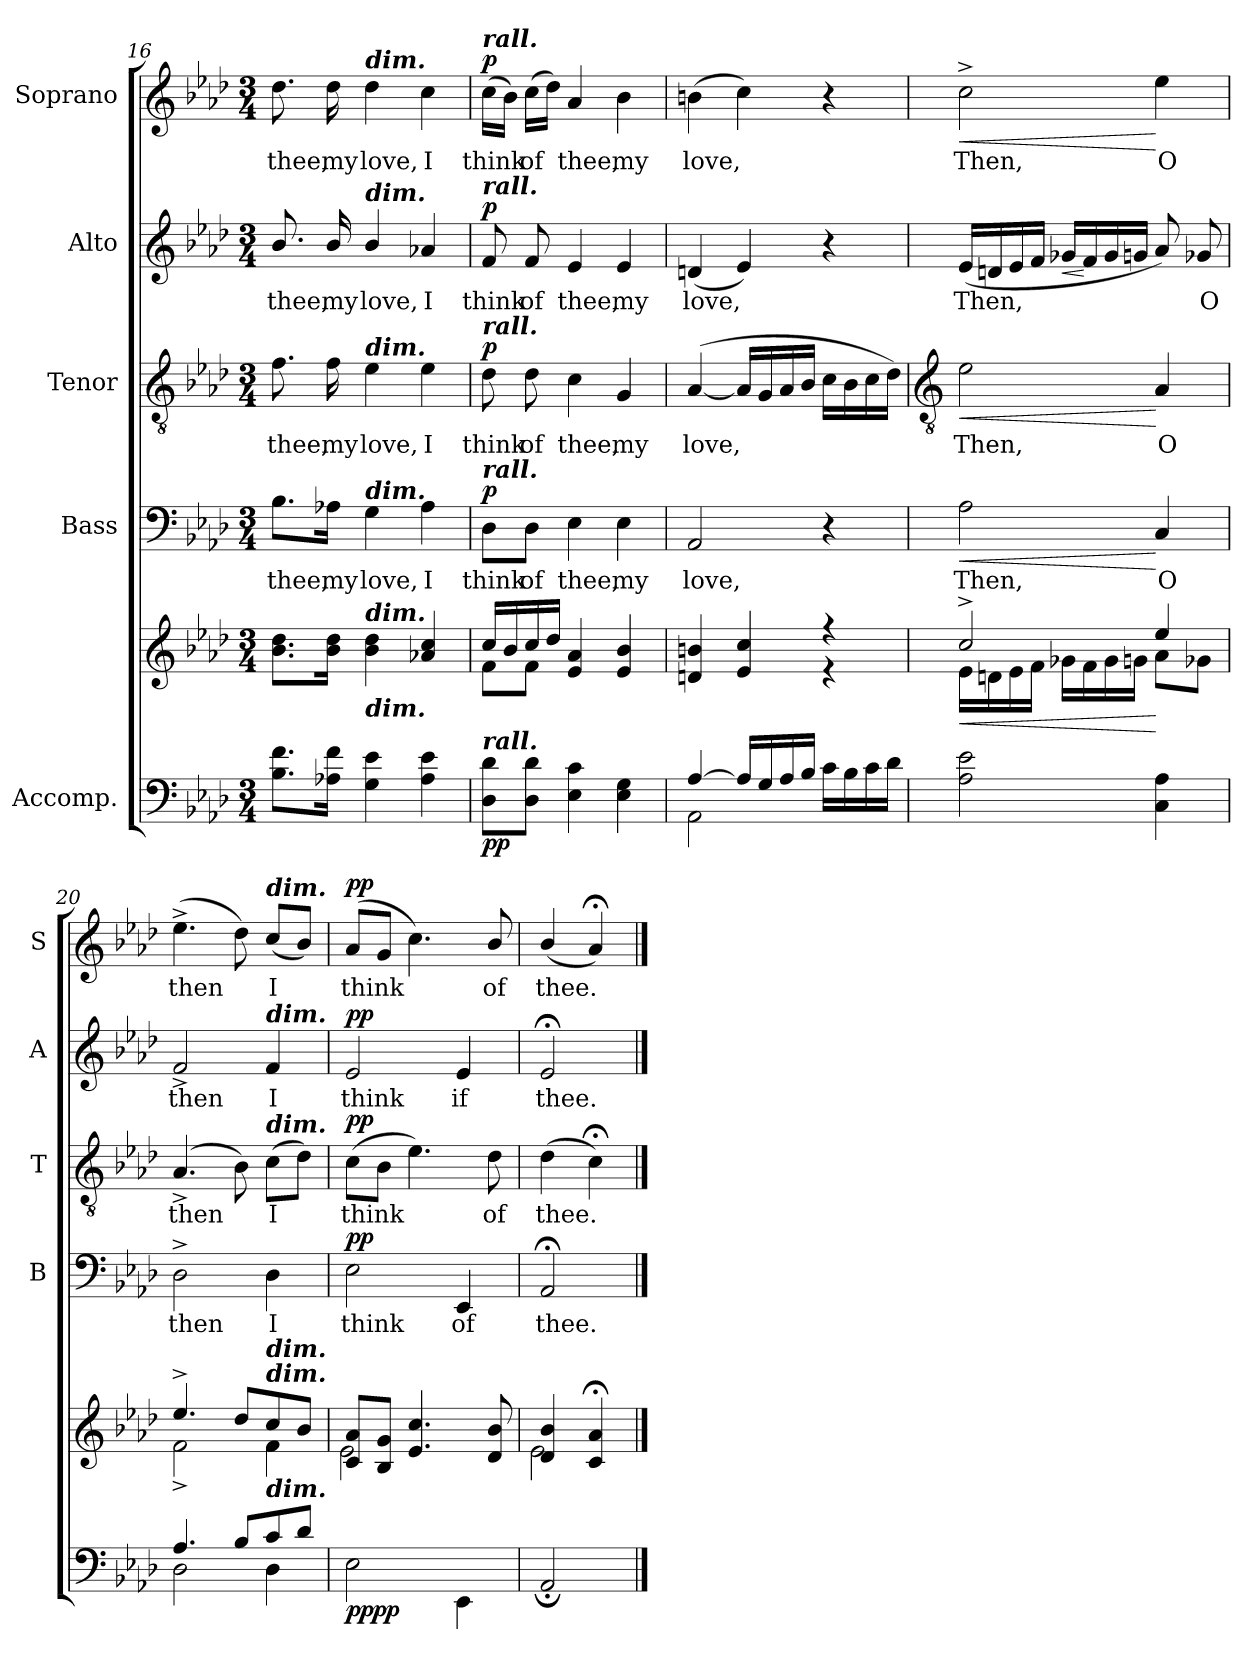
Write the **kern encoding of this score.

**kern	**kern	**dynam	**kern	**text	**dynam	**kern	**text	**dynam	**kern	**text	**dynam	**kern	**text	**dynam
*part5	*part5	*part5	*part4	*part4	*part4	*part3	*part3	*part3	*part2	*part2	*part2	*part1	*part1	*part1
*staff6	*staff5	*staff5/6	*staff4	*staff4	*staff4	*staff3	*staff3	*staff3	*staff2	*staff2	*staff2	*staff1	*staff1	*staff1
*I"Accomp.	*	*	*I"Bass	*	*	*I"Tenor	*	*	*I"Alto	*	*	*I"Soprano	*	*
*	*	*	*I'B	*	*	*I'T	*	*	*I'A	*	*	*I'S	*	*
!!LO:LB:g=z
*clefF4	*clefG2	*	*clefF4	*	*	*clefGv2	*	*	*clefG2	*	*	*clefG2	*	*
*k[b-e-a-d-]	*k[b-e-a-d-]	*	*k[b-e-a-d-]	*	*	*k[b-e-a-d-]	*	*	*k[b-e-a-d-]	*	*	*k[b-e-a-d-]	*	*
*A-:	*A-:	*	*A-:	*	*	*A-:	*	*	*A-:	*	*	*A-:	*	*
*M3/4	*M3/4	*	*M3/4	*	*	*M3/4	*	*	*M3/4	*	*	*M3/4	*	*
=16	=16	=16	=16	=16	=16	=16	=16	=16	=16	=16	=16	=16	=16	=16
*^	*^	*	*	*	*	*	*	*	*	*	*	*	*	*
!	!	!	!LO:N:vis=1	!	!	!LO:LY:b	!	!	!LO:LY:b	!	!	!LO:LY:b	!	!	!LO:LY:b	!
2.ryy	8.B-\ 8.f\L	8.b-\ 8.dd-\L	2.ryy	.	8.B-\L	thee,	.	8.f\	thee,	.	8.b-/	thee,	.	8.dd-	thee,	.
!	!	!	!	!	!	!LO:LY:b	!	!	!LO:LY:b	!	!	!LO:LY:b	!	!	!LO:LY:b	!
.	16A-X\ 16f\J	16b-\ 16dd-\J	.	.	16A-X\Jk	my	.	16f\	my	.	16b-/	my	.	16dd-	my	.
!	!	!	!	!	!	!	!	!	!	!	!	!	!	!LO:TX:a:Bi:t=dim.	!	!
!	!	!	!	!	!	!	!	!	!	!	!LO:TX:a:Bi:t=dim.	!	!	!	!	!
!	!	!	!	!	!	!	!	!LO:TX:a:Bi:t=dim.	!	!	!	!	!	!	!	!
!	!	!	!	!	!LO:TX:a:Bi:t=dim.	!	!	!	!	!	!	!	!	!	!	!
!	!	!LO:TX:a:Bi:t=dim.	!	!	!	!	!	!	!	!	!	!	!	!	!	!
!	!LO:TX:a:Bi:t=dim.	!	!	!	!	!	!	!	!	!	!	!	!	!	!	!
!	!	!	!	!	!	!LO:LY:b	!	!	!LO:LY:b	!	!	!LO:LY:b	!	!	!LO:LY:b	!
.	4G\ 4e-\	4b-\ 4dd-\	.	.	4G	love,	.	4e-\	love,	.	4b-/	love,	.	4dd-	love,	.
!	!	!	!	!	!	!LO:LY:b	!	!	!LO:LY:b	!	!	!LO:LY:b	!	!	!LO:LY:b	!
.	4A-\ 4e-\	4a-X 4cc	.	.	4A-	I	.	4e-	I	.	4a-X	I	.	4cc	I	.
=17	=17	=17	=17	=17	=17	=17	=17	=17	=17	=17	=17	=17	=17	=17	=17	=17
!	!	!	!	!	!	!	!	!	!	!	!	!	!	!LO:TX:a:Bi:t=rall.	!	!
!	!	!	!	!	!	!	!	!	!	!	!LO:TX:a:Bi:t=rall.	!	!	!	!	!
!	!	!	!	!	!	!	!	!LO:TX:a:Bi:t=rall.	!	!	!	!	!	!	!	!
!	!	!	!	!	!LO:TX:a:Bi:t=rall.	!	!	!	!	!	!	!	!	!	!	!
!LO:TX:a:Bi:t=rall.	!	!	!	!	!	!	!	!	!	!	!	!	!	!	!	!
!	!	!	!	!LO:DY:b=2	!	!LO:LY:b	!	!	!LO:LY:b	!	!	!LO:LY:b	!	!	!LO:LY:b	!
!	!	!	!	!LO:DY:n=1:b	!	!	!LO:DY:b	!	!	!LO:DY:b	!	!	!LO:DY:b	!	!	!LO:DY:b
2.ryy	8D-\ 8d-\L	16cc/LL	8f\L	p p	8D-\L	think	p	8d-	think	p	8f	think	p	(>16ccLL	think	p
.	.	16b-/	.	.	.	.	.	.	.	.	.	.	.	16b-JJ)	.	.
!	!	!	!	!	!	!LO:LY:b	!	!	!LO:LY:b	!	!	!LO:LY:b	!	!	!LO:LY:b	!
.	8D-\ 8d-\J	16cc/	8f\J	.	8D-\J	of	.	8d-	of	.	8f	of	.	(>16ccLL	of	.
.	.	16dd-/JJ	.	.	.	.	.	.	.	.	.	.	.	16dd-JJ)	.	.
!	!	!	!	!	!	!LO:LY:b	!	!	!LO:LY:b	!	!	!LO:LY:b	!	!	!LO:LY:b	!
.	4E-\ 4c\	4e- 4a-	2ryy	.	4E-	thee,	.	4c	thee,	.	4e-	thee,	.	4a-	thee,	.
!	!	!	!	!	!	!LO:LY:b	!	!	!LO:LY:b	!	!	!LO:LY:b	!	!	!LO:LY:b	!
.	4E-\ 4G\	4e- 4b-	.	.	4E-	my	.	4G	my	.	4e-	my	.	4b-	my	.
=18	=18	=18	=18	=18	=18	=18	=18	=18	=18	=18	=18	=18	=18	=18	=18	=18
!	!	!	!	!	!	!LO:LY:b	!	!	!LO:LY:b	!	!	!LO:LY:b	!	!	!LO:LY:b	!
[4A-/	2AA-\	4dn 4bn	2ryy	.	2AA-	love,	.	(>[4A-	love,	.	(<4dn	love,	.	(>4bn	love,	.
16A-/LL]	.	4e- 4cc	.	.	.	.	.	16A-LL]	.	.	4e-)	.	.	4cc)	.	.
16G/	.	.	.	.	.	.	.	16G	.	.	.	.	.	.	.	.
16A-/	.	.	.	.	.	.	.	16A-	.	.	.	.	.	.	.	.
16B-/JJ	.	.	.	.	.	.	.	16B-JJ	.	.	.	.	.	.	.	.
16cLL	4ryy	4r	4r	.	4r	.	.	16cLL	.	.	4r	.	.	4r	.	.
16B-	.	.	.	.	.	.	.	16B-	.	.	.	.	.	.	.	.
16c	.	.	.	.	.	.	.	16c	.	.	.	.	.	.	.	.
16d-JJ	.	.	.	.	.	.	.	16d-JJ)	.	.	.	.	.	.	.	.
!!LO:LB:g=z
=19	=19	=19	=19	=19	=19	=19	=19	=19	=19	=19	=19	=19	=19	=19	=19	=19
*	*	*	*	*	*	*	*	*clefGv2	*	*	*	*	*	*	*	*
!	!	!	!	!LO:HP:b	!	!LO:LY:b	!LO:HP:b	!	!LO:LY:b	!LO:HP:b	!	!LO:LY:b	!	!	!LO:LY:b	!LO:HP:b
2.ryy	2A- 2e-	2cc^/	16e-\LL	<	2A-	Then,	<	2e-	Then,	<	(<16e-LL	Then,	.	2cc^	Then,	<
.	.	.	16dn\	.	.	.	.	.	.	.	16dn	.	.	.	.	.
.	.	.	16e-\	.	.	.	.	.	.	.	16e-	.	.	.	.	.
.	.	.	16f\JJ	.	.	.	.	.	.	.	16fJJ	.	.	.	.	.
!	!	!	!	!	!	!	!	!	!	!	!	!	!LO:HP:b	!	!	!
.	.	.	16g-X\LL	.	.	.	.	.	.	.	16g-XLL	.	<	.	.	.
.	.	.	16f\	.	.	.	.	.	.	.	16f	.	[	.	.	.
.	.	.	16g-\	.	.	.	.	.	.	.	16g-	.	.	.	.	.
.	.	.	16gn\JJ	.	.	.	.	.	.	.	16gnJJ	.	.	.	.	.
!	!	!	!	!	!	!LO:LY:b	!	!	!LO:LY:b	!	!	!	!	!	!LO:LY:b	!
.	4C 4A-	4ee-/	8a-\L	[	4C	O	[	4A-	O	[	8a-)	.	.	4ee-	O	[
!	!	!	!	!	!	!	!	!	!	!	!	!LO:LY:b	!	!	!	!
.	.	.	8g-X\J	.	.	.	.	.	.	.	8g-X	O	.	.	.	.
=20	=20	=20	=20	=20	=20	=20	=20	=20	=20	=20	=20	=20	=20	=20	=20	=20
!	!	!	!	!	!	!LO:LY:b	!	!	!LO:LY:b	!	!	!LO:LY:b	!	!	!LO:LY:b	!
4.A-/	2D-	4.ee-^/	2f^\	.	2D-^	then	.	(<4.A-^	then	.	2f^	then	.	(>4.ee-^	then	.
8B-/L	.	8dd-/L	.	.	.	.	.	8B-)	.	.	.	.	.	8dd-)	.	.
!	!	!	!	!	!	!	!	!	!	!	!	!	!	!LO:TX:a:Bi:t=dim.	!	!
!	!	!	!	!	!	!	!	!	!	!	!LO:TX:a:Bi:t=dim.	!	!	!	!	!
!	!	!	!	!	!	!	!	!LO:TX:a:Bi:t=dim.	!	!	!	!	!	!	!	!
!	!	!LO:TX:a:Bi:t=dim.	!	!	!	!	!	!	!	!	!	!	!	!	!	!
!	!	!LO:TX:a:Bi:t=dim.	!	!	!	!	!	!	!	!	!	!	!	!	!	!
!LO:TX:a:Bi:t=dim.	!	!	!	!	!	!	!	!	!	!	!	!	!	!	!	!
!	!	!	!	!	!	!LO:LY:b	!	!	!LO:LY:b	!	!	!LO:LY:b	!	!	!LO:LY:b	!
8c/	4D-	8cc/	4f\	.	4D-	I	.	(>8cL	I	.	4f	I	.	(>8ccL	I	.
8d-/J	.	8b-/J	.	.	.	.	.	8d-J)	.	.	.	.	.	8b-/J)	.	.
=21	=21	=21	=21	=21	=21	=21	=21	=21	=21	=21	=21	=21	=21	=21	=21	=21
!	!	!	!	!LO:DY:b=2	!	!LO:LY:b	!	!	!LO:LY:b	!	!	!LO:LY:b	!	!	!LO:LY:b	!
!	!	!	!	!LO:DY:n=1:b	!	!	!LO:DY:b	!	!	!LO:DY:b	!	!	!LO:DY:b	!	!	!LO:DY:b
2.ryy	2E-	8c/ 8a-/L	2e-\	pp pp	2E-	think	pp	(>8cL	think	pp	2e-	think	pp	(<8a-L	think	pp
.	.	8B-/ 8g/J	.	.	.	.	.	8B-J	.	.	.	.	.	8gJ	.	.
.	.	4.e-/ 4.cc/	.	.	.	.	.	4.e-)	.	.	.	.	.	4.cc)	.	.
!	!	!	!	!	!	!LO:LY:b	!	!	!	!	!	!LO:LY:b	!	!	!	!
.	4EE-	.	4ryy	.	4EE-	of	.	.	.	.	4e-	if	.	.	.	.
!	!	!	!	!	!	!	!	!	!LO:LY:b	!	!	!	!	!	!LO:LY:b	!
.	.	8d-/ 8b-/	.	.	.	.	.	8d-	of	.	.	.	.	8b-/	of	.
=22	=22	=22	=22	=22	=22	=22	=22	=22	=22	=22	=22	=22	=22	=22	=22	=22
!	!	!	!	!	!	!LO:LY:b	!	!	!LO:LY:b	!	!	!LO:LY:b	!	!	!LO:LY:b	!
2ryy	2AA-;	4d-/ 4b-/	2e-\	.	2AA-;<	thee.	.	(>4d-	thee.	.	2e-;<	thee.	.	(<4b-/	thee.	.
.	.	4c/;< 4a-/;<	.	.	.	.	.	4c;<)	.	.	.	.	.	4a-;<)	.	.
*v	*v	*	*	*	*	*	*	*	*	*	*	*	*	*	*	*
*	*v	*v	*	*	*	*	*	*	*	*	*	*	*	*	*
==	==	==	==	==	==	==	==	==	==	==	==	==	==	==
*-	*-	*-	*-	*-	*-	*-	*-	*-	*-	*-	*-	*-	*-	*-
